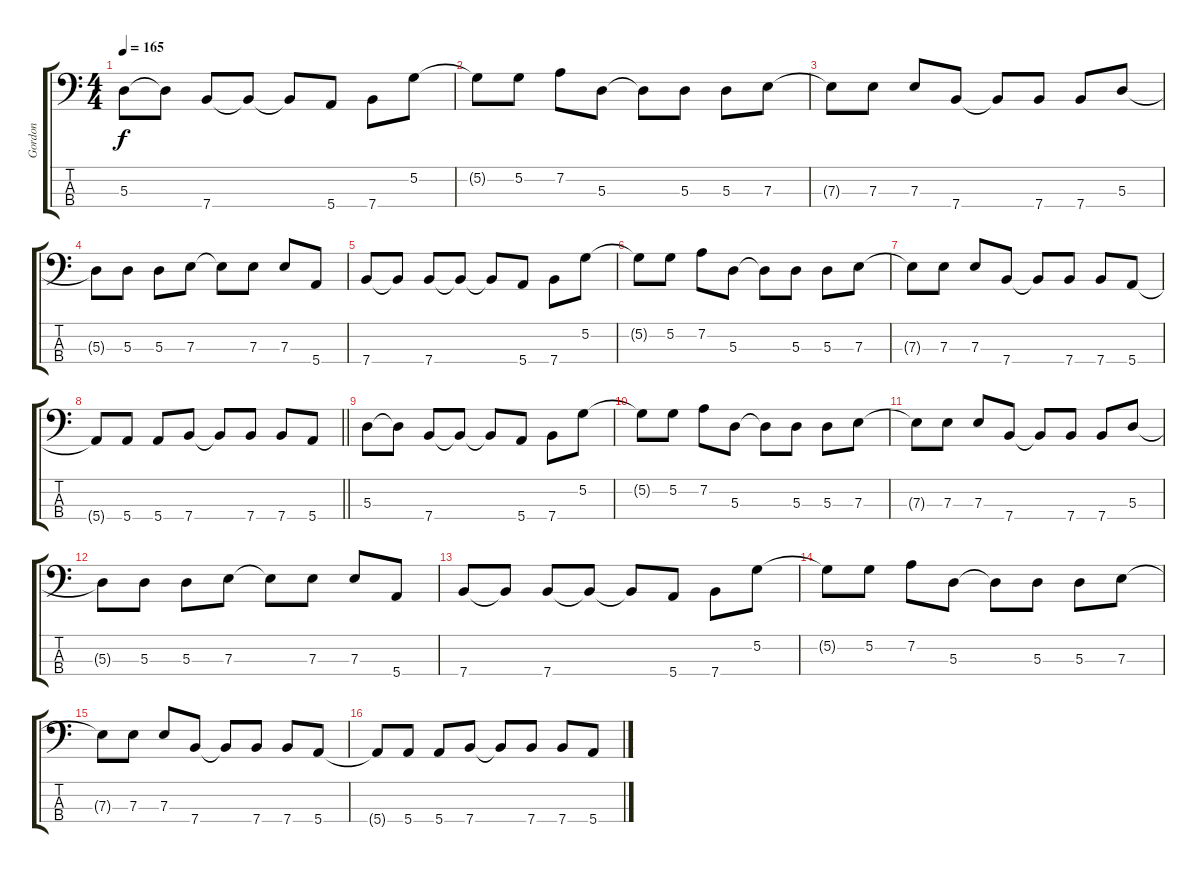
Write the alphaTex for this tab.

\track ("Gordon" "Gordon") {instrument acousticguitarsteel}
\staff {score tabs}
\tuning (G2 D2 A1 E1) {hide}
\ts (4 4)
\tempo 165
\clef f4
\ks c
5.3.8{dy f} 5.3{t}.8 7.4.8 7.4{t}.8 7.4{t}.8 5.4.8 7.4.8 5.2.8 |
5.2{t}.8 5.2.8 7.2.8 5.3.8 5.3{t}.8 5.3.8 5.3.8 7.3.8 |
7.3{t}.8 7.3.8 7.3.8 7.4.8 7.4{t}.8 7.4.8 7.4.8 5.3.8 |
5.3{t}.8 5.3.8 5.3.8 7.3.8 7.3{t}.8 7.3.8 7.3.8 5.4.8 |
7.4.8 7.4{t}.8 7.4.8 7.4{t}.8 7.4{t}.8 5.4.8 7.4.8 5.2.8 |
5.2{t}.8 5.2.8 7.2.8 5.3.8 5.3{t}.8 5.3.8 5.3.8 7.3.8 |
7.3{t}.8 7.3.8 7.3.8 7.4.8 7.4{t}.8 7.4.8 7.4.8 5.4.8 |
\barLineRight lightlight
5.4{t}.8 5.4.8 5.4.8 7.4.8 7.4{t}.8 7.4.8 7.4.8 5.4.8 |
5.3.8 5.3{t}.8 7.4.8 7.4{t}.8 7.4{t}.8 5.4.8 7.4.8 5.2.8 |
5.2{t}.8 5.2.8 7.2.8 5.3.8 5.3{t}.8 5.3.8 5.3.8 7.3.8 |
7.3{t}.8 7.3.8 7.3.8 7.4.8 7.4{t}.8 7.4.8 7.4.8 5.3.8 |
5.3{t}.8 5.3.8 5.3.8 7.3.8 7.3{t}.8 7.3.8 7.3.8 5.4.8 |
7.4.8 7.4{t}.8 7.4.8 7.4{t}.8 7.4{t}.8 5.4.8 7.4.8 5.2.8 |
5.2{t}.8 5.2.8 7.2.8 5.3.8 5.3{t}.8 5.3.8 5.3.8 7.3.8 |
7.3{t}.8 7.3.8 7.3.8 7.4.8 7.4{t}.8 7.4.8 7.4.8 5.4.8 |
5.4{t}.8 5.4.8 5.4.8 7.4.8 7.4{t}.8 7.4.8 7.4.8 5.4.8
